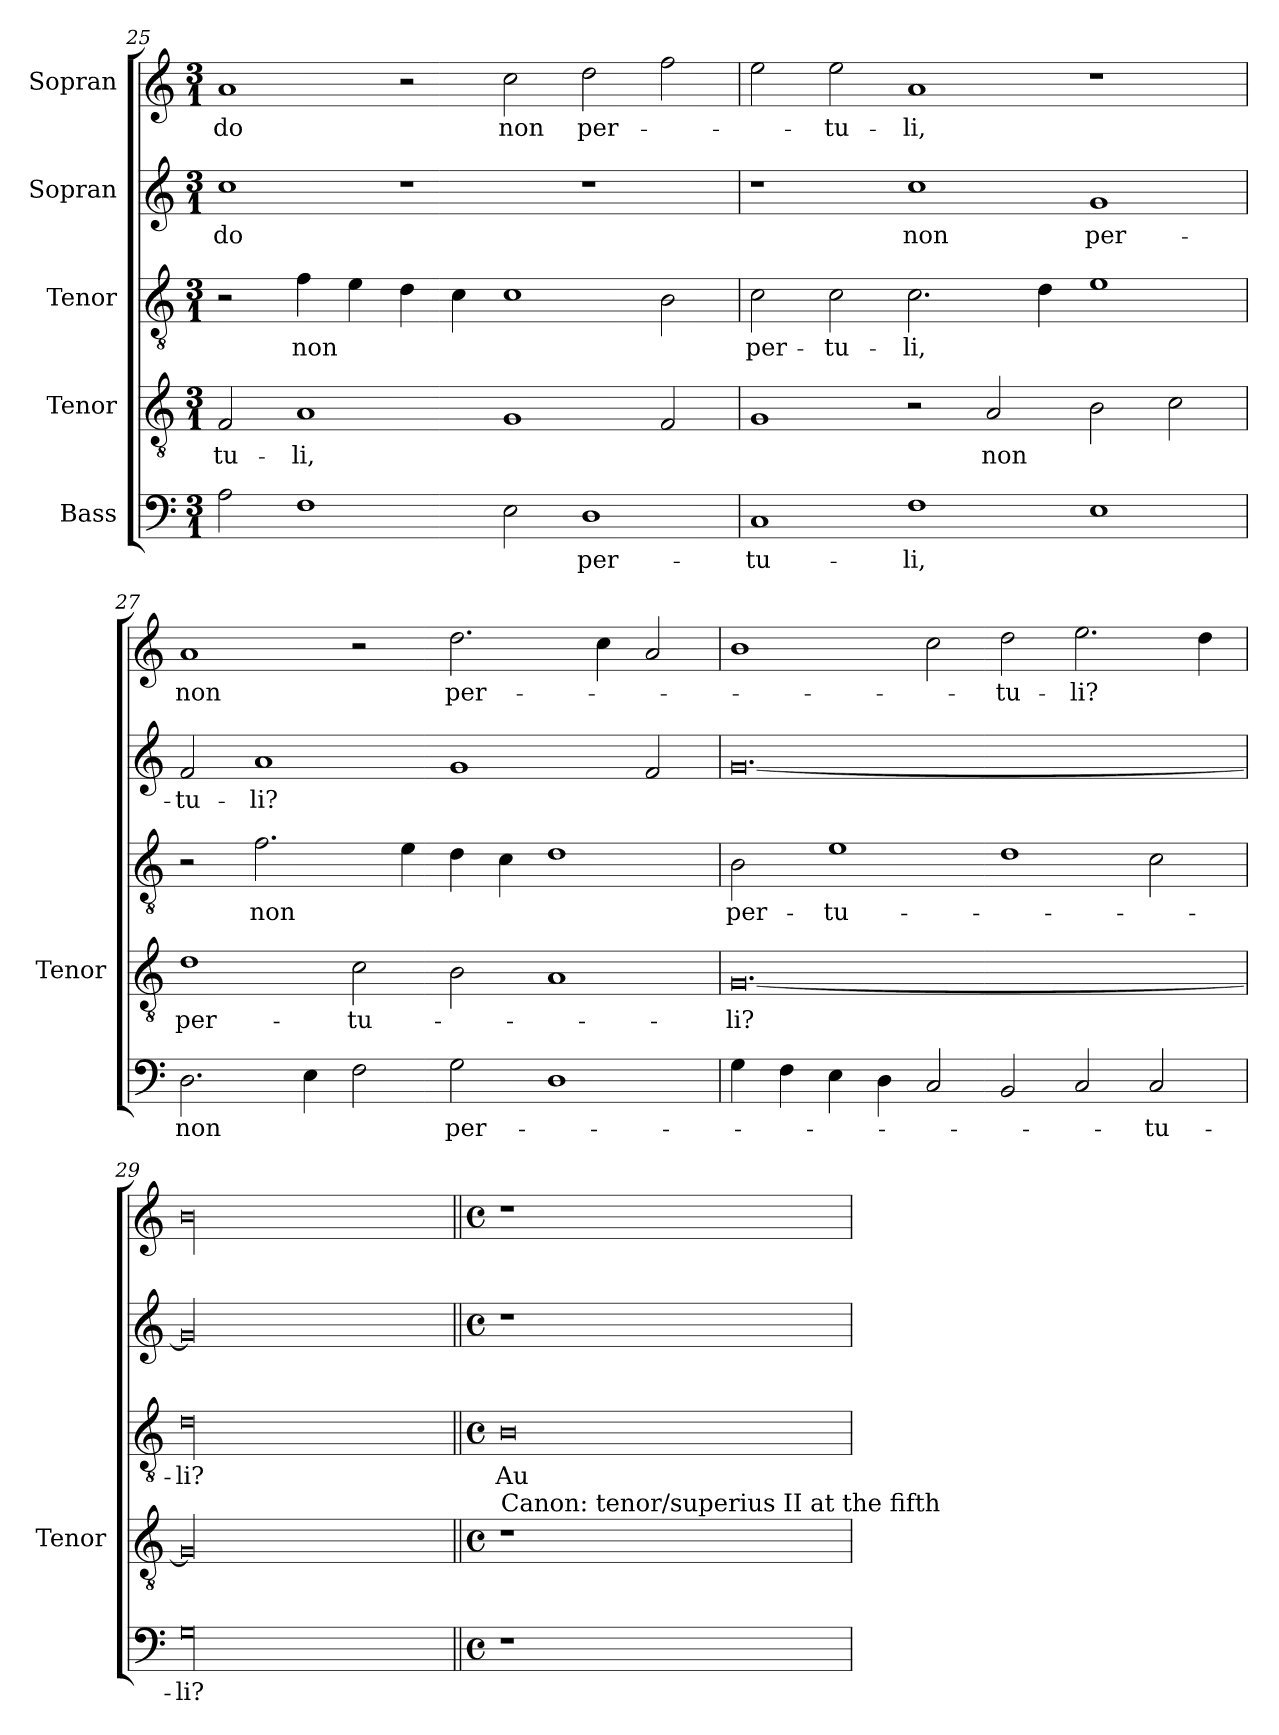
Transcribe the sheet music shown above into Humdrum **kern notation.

**kern	**text	**kern	**text	**kern	**text	**kern	**text	**kern	**text
*part5	*part5	*part4	*part4	*part3	*part3	*part2	*part2	*part1	*part1
*staff5	*staff5	*staff4	*staff4	*staff3	*staff3	*staff2	*staff2	*staff1	*staff1
*I"Bass	*	*I"Tenor	*	*I"Tenor	*	*I"Sopran	*	*I"Sopran	*
*	*	*I'Tenor	*	*	*	*	*	*	*
!!LO:PB:g=z
*clefF4	*	*clefGv2	*	*clefGv2	*	*clefG2	*	*clefG2	*
*	*	*ITrd7c12	*	*ITrd7c12	*	*	*	*	*
*k[]	*	*k[]	*	*k[]	*	*k[]	*	*k[]	*
*C:	*	*C:	*	*C:	*	*C:	*	*C:	*
*M3/1	*	*M3/1	*	*M3/1	*	*M3/1	*	*M3/1	*
=25	=25	=25	=25	=25	=25	=25	=25	=25	=25
!	!	!	!LO:LY:b:color=#000000	!	!	!	!	!	!
!	!	!	!	!	!	!	!LO:LY:b:color=#000000	!	!
!	!	!	!	!	!	!	!	!	!LO:LY:b:color=#000000
2Ai\	.	2FFi/	-tu-	2r	.	1cci	-do	1ai	-do
!	!	!	!LO:LY:b:color=#000000	!	!	!	!	!	!
!	!	!	!	!	!LO:LY:b:color=#000000	!	!	!	!
1Fi	.	1AAi	-li,	4Fi\	non	.	.	.	.
.	.	.	.	4Ei\	.	.	.	.	.
.	.	.	.	4Di\	.	1r	.	2r	.
.	.	.	.	4Ci\	.	.	.	.	.
!	!	!	!	!	!	!	!	!	!LO:LY:b:color=#000000
2Ei\	.	1GGi	.	1Ci	.	.	.	2cci\	non
!	!LO:LY:b:color=#000000	!	!	!	!	!	!	!	!
!	!	!	!	!	!	!	!	!	!LO:LY:b:color=#000000
1Di	per-	.	.	.	.	1r	.	2ddi\	per-
.	.	2FFi/	.	2BBi\	.	.	.	2ffi\	.
=26	=26	=26	=26	=26	=26	=26	=26	=26	=26
!	!LO:LY:b:color=#000000	!	!	!	!	!	!	!	!
!	!	!	!	!	!LO:LY:b:color=#000000	!	!	!	!
1Ci	-tu-	1GGi	.	2Ci\	per-	1r	.	2eei\	.
!	!	!	!	!	!LO:LY:b:color=#000000	!	!	!	!
!	!	!	!	!	!	!	!	!	!LO:LY:b:color=#000000
.	.	.	.	2Ci\	-tu-	.	.	2eei\	-tu-
!	!LO:LY:b:color=#000000	!	!	!	!	!	!	!	!
!	!	!	!	!	!LO:LY:b:color=#000000	!	!	!	!
!	!	!	!	!	!	!	!LO:LY:b:color=#000000	!	!
!	!	!	!	!	!	!	!	!	!LO:LY:b:color=#000000
1Fi	-li,	2r	.	2.Ci\	-li,	1cci	non	1ai	-li,
!	!	!	!LO:LY:b:color=#000000	!	!	!	!	!	!
.	.	2AAi/	non	.	.	.	.	.	.
.	.	.	.	4Di\	.	.	.	.	.
!	!	!	!	!	!	!	!LO:LY:b:color=#000000	!	!
1Ei	.	2BBi\	.	1Ei	.	1gi	per-	1r	.
.	.	2Ci\	.	.	.	.	.	.	.
=27	=27	=27	=27	=27	=27	=27	=27	=27	=27
!	!LO:LY:b:color=#000000	!	!	!	!	!	!	!	!
!	!	!	!LO:LY:b:color=#000000	!	!	!	!	!	!
!	!	!	!	!	!	!	!LO:LY:b:color=#000000	!	!
!	!	!	!	!	!	!	!	!	!LO:LY:b:color=#000000
2.Di\	non	1Di	per-	2r	.	2fi/	-tu-	1ai	non
!	!	!	!	!	!LO:LY:b:color=#000000	!	!	!	!
!	!	!	!	!	!	!	!LO:LY:b:color=#000000	!	!
.	.	.	.	2.Fi\	non	1ai	-li?	.	.
4Ei\	.	.	.	.	.	.	.	.	.
!	!	!	!LO:LY:b:color=#000000	!	!	!	!	!	!
2Fi\	.	2Ci\	-tu-	.	.	.	.	2r	.
.	.	.	.	4Ei\	.	.	.	.	.
!	!LO:LY:b:color=#000000	!	!	!	!	!	!	!	!
!	!	!	!	!	!	!	!	!	!LO:LY:b:color=#000000
2Gi\	per-	2BBi\	.	4Di\	.	1gi	.	2.ddi\	per-
.	.	.	.	4Ci\	.	.	.	.	.
1Di	.	1AAi	.	1Di	.	.	.	.	.
.	.	.	.	.	.	.	.	4cci\	.
.	.	.	.	.	.	2fi/	.	2ai/	.
=28	=28	=28	=28	=28	=28	=28	=28	=28	=28
!	!	!	!LO:LY:b:color=#000000	!	!	!	!	!	!
!	!	!	!	!	!LO:LY:b:color=#000000	!	!	!	!
4Gi\	.	[<0.GGi	-li?	2BBi\	per-	[<0.gi	.	1bi	.
4Fi\	.	.	.	.	.	.	.	.	.
!	!	!	!	!	!LO:LY:b:color=#000000	!	!	!	!
4Ei\	.	.	.	1Ei	-tu-	.	.	.	.
4Di\	.	.	.	.	.	.	.	.	.
2Ci/	.	.	.	.	.	.	.	2cci\	.
!	!	!	!	!	!	!	!	!	!LO:LY:b:color=#000000
2BBi/	.	.	.	1Di	.	.	.	2ddi\	-tu-
!	!	!	!	!	!	!	!	!	!LO:LY:b:color=#000000
2Ci/	.	.	.	.	.	.	.	2.eei\	-li?
!	!LO:LY:b:color=#000000	!	!	!	!	!	!	!	!
2Ci/	-tu-	.	.	2Ci\	.	.	.	.	.
.	.	.	.	.	.	.	.	4ddi\	.
=29	=29	=29	=29	=29	=29	=29	=29	=29	=29
!	!LO:LY:b:color=#000000	!	!	!	!	!	!	!	!
!	!	!	!	!	!LO:LY:b:color=#000000	!	!	!	!
00Gi	-li?	00GGi]	.	00Di	-li?	00gi]	.	00bi	.
!!LO:LB:g=z
=30||	=30||	=30||	=30||	=30||	=30||	=30||	=30||	=30||	=30||
*M4/4	*	*M4/4	*	*M4/4	*	*M4/4	*	*M4/4	*
*met(c)	*	*met(c)	*	*met(c)	*	*met(c)	*	*met(c)	*
!LO:N:vis=1	!	!LO:N:vis=1	!	!	!	!	!	!	!
!	!	!LO:TX:a:t=Canon&colon; tenor/superius II at the fifth	!	!	!	!	!	!	!
!	!	!	!	!	!LO:LY:b:color=#000000	!LO:N:vis=1	!	!LO:N:vis=1	!
1r	.	1r	.	0BBi	Au-	1r	.	1r	.
1ryy	.	1ryy	.	.	.	1ryy	.	1ryy	.
=	=	=	=	=	=	=	=	=	=
*-	*-	*-	*-	*-	*-	*-	*-	*-	*-
